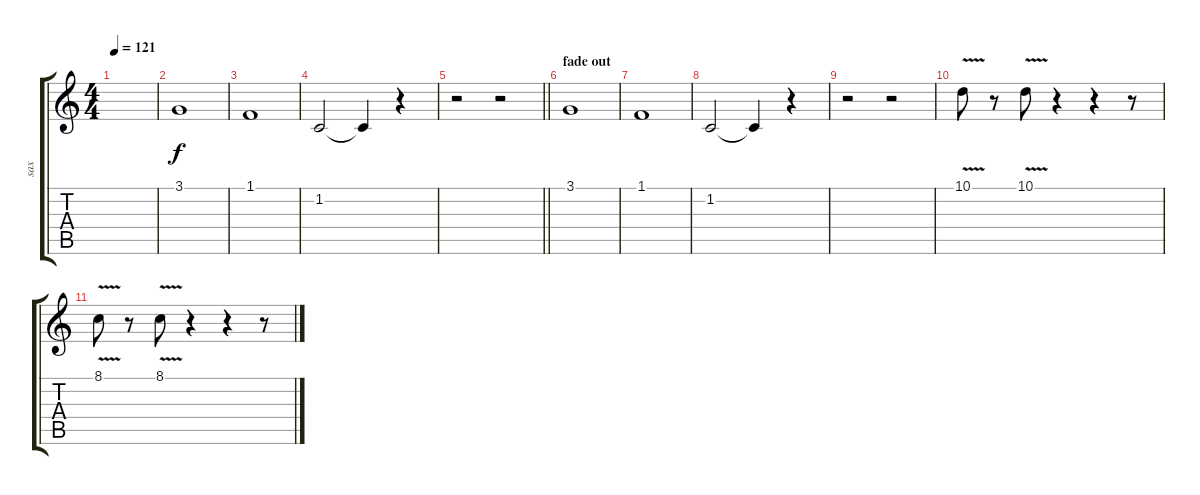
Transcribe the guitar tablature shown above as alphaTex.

\track ("sax" "sax") {instrument altosax}
\staff {score tabs}
\tuning (E4 B3 G3 D3 A2 E2) {hide}
\ts (4 4)
\tempo 121
\clef g2
\ks c
|
3.1.1 |
1.1.1 |
1.2.2 1.2{t}.4 r.4 |
\barLineRight lightlight
r.2 r.2 |
\section ("" "fade out")
3.1.1 |
1.1.1 |
1.2.2 1.2{t}.4 r.4 |
r.2 r.2 |
10.1{v}.8 r.8 10.1{v}.8 r.4 r.4 r.8 |
8.1{v}.8 r.8 8.1{v}.8 r.4 r.4 r.8
